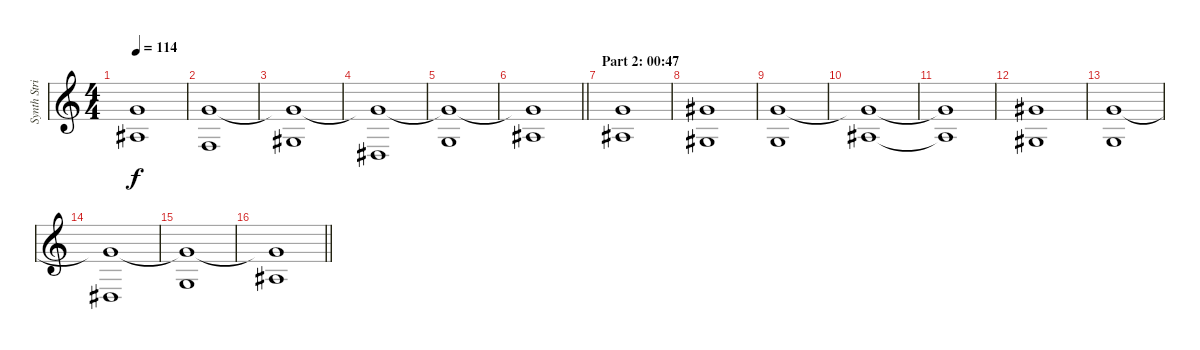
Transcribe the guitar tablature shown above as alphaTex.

\track ("Synth Strings" "Synth Stri") {instrument stringensemble2}
\staff {score}
\tuning (Eb4 Bb3 Gb3 Db3 Ab2 Eb2) {hide}
\ts (4 4)
\tempo 114
\clef g2
\ks c
(4.1{t} 4.3).1{dy f} |
(4.1 4.4).1 |
(4.1{t} 7.4).1 |
(4.1{t} 2.4).1 |
(4.1{t} 6.4).1 |
\barLineRight lightlight
(4.1{t} 4.3).1 |
\section ("" "Part 2: 00:47")
(4.1 4.3).1 |
(5.1 7.4).1 |
(4.1 6.4).1 |
(4.1{t} 4.3).1 |
(4.1{t} 4.3{t}).1 |
(5.1 7.4).1 |
(4.1 6.4).1 |
(4.1{t} 2.4).1 |
(4.1{t} 6.4).1 |
\barLineRight lightlight
(4.1{t} 4.3).1
